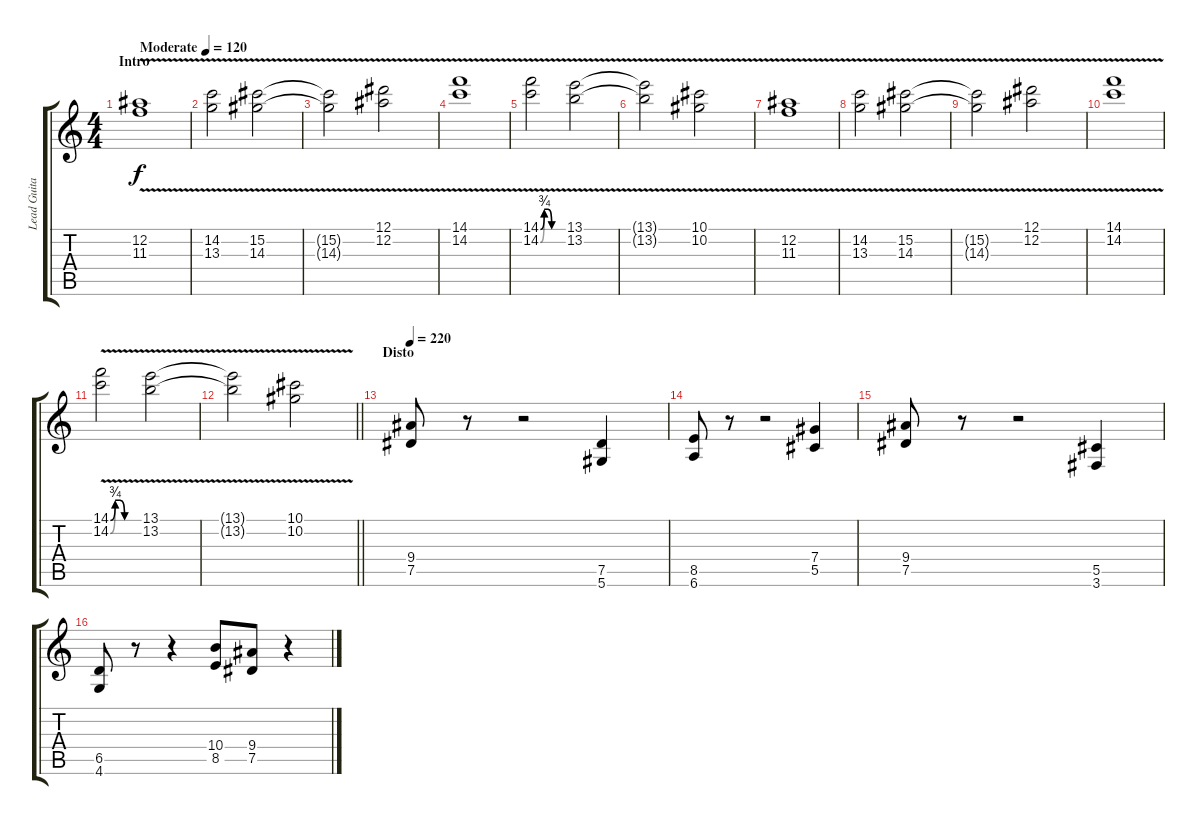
\track ("Lead Guitar" "Lead Guita") {instrument distortionguitar}
\staff {score tabs}
\tuning (Eb4 Bb3 Gb3 Db3 Ab2 Eb2) {hide}
\ts (4 4)
\section ("" "Intro")
\tempo (120 "Moderate")
\clef g2
\ks c
(12.2{v} 11.3{v}).1{dy f instrument distortionguitar} |
(14.2{v} 13.3).2 (15.2{v} 14.3).2 |
(15.2{t} 14.3{t}).2 (12.1{v} 12.2).2 |
(14.1{v} 14.2).1 |
(14.1{be (custom 0 0 10 3 20 3 30 0 60 0) v} 14.2{be (custom 0 0 10 3 20 3 30 0 60 0)}).2 (13.1{v} 13.2).2 |
(13.1{t} 13.2{t}).2 (10.1{v} 10.2).2 |
(12.2{v} 11.3).1 |
(14.2{v} 13.3).2 (15.2{v} 14.3).2 |
(15.2{t} 14.3{t}).2 (12.1{v} 12.2).2 |
(14.1{v} 14.2).1 |
(14.1{be (custom 0 0 10 3 20 3 30 0 60 0) v} 14.2{be (custom 0 0 10 3 20 3 30 0 60 0)}).2 (13.1{v} 13.2).2 |
\barLineRight lightlight
(13.1{t} 13.2{t}).2 (10.1{v} 10.2).2 |
\section ("" "Disto")
\tempo 220
(9.4 7.5).8 r.8 r.2 (7.5 5.6).4 |
(8.5 6.6).8 r.8 r.2 (7.4 5.5).4 |
(9.4 7.5).8 r.8 r.2 (5.5 3.6).4 |
(6.5 4.6).8 r.8 r.4 (10.4 8.5).8 (9.4 7.5).8 r.4
